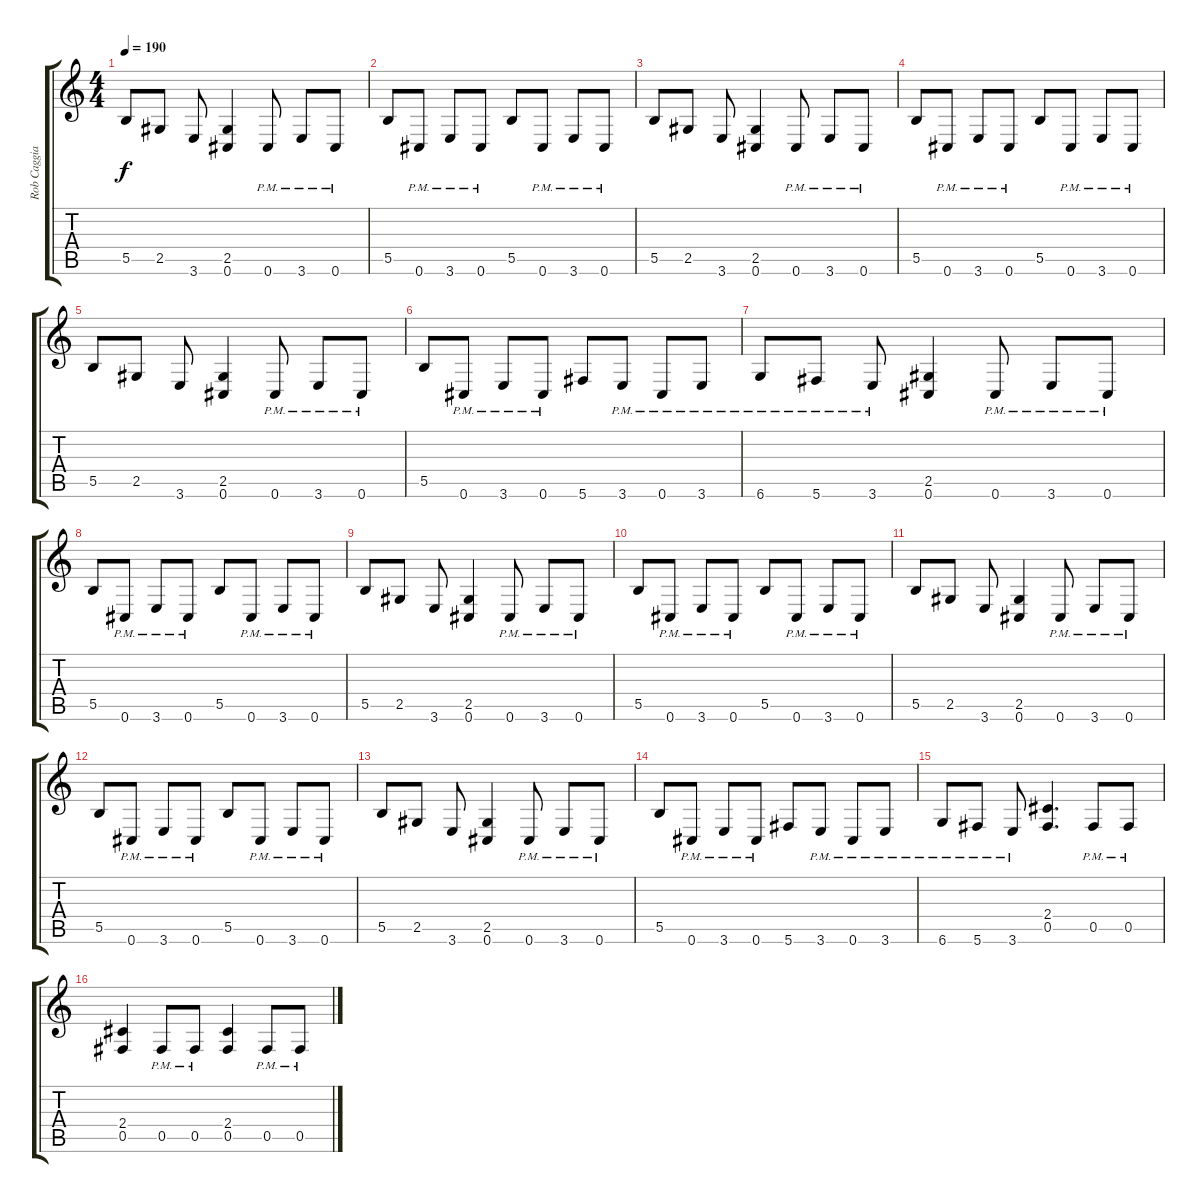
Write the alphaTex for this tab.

\track ("Rob Caggiano" "Rob Caggia") {instrument distortionguitar}
\staff {score tabs}
\tuning (Db4 Ab3 E3 B2 Gb2 Db2) {hide}
\ts (4 4)
\tempo 190
\clef g2
\ks c
5.5.8{dy f} 2.5.8 3.6.8 (2.5 0.6).4 0.6{pm}.8 3.6{pm}.8 0.6{pm}.8 |
5.5.8 0.6{pm}.8 3.6{pm}.8 0.6{pm}.8 5.5.8 0.6{pm}.8 3.6{pm}.8 0.6{pm}.8 |
5.5.8 2.5.8 3.6.8 (2.5 0.6).4 0.6{pm}.8 3.6{pm}.8 0.6{pm}.8 |
5.5.8 0.6{pm}.8 3.6{pm}.8 0.6{pm}.8 5.5.8 0.6{pm}.8 3.6{pm}.8 0.6{pm}.8 |
5.5.8 2.5.8 3.6.8 (2.5 0.6).4 0.6{pm}.8 3.6{pm}.8 0.6{pm}.8 |
5.5.8 0.6{pm}.8 3.6{pm}.8 0.6{pm}.8 5.6.8 3.6{pm}.8 0.6{pm}.8 3.6{pm}.8 |
6.6{pm}.8 5.6{pm}.8 3.6{pm}.8 (2.5 0.6).4 0.6{pm}.8 3.6{pm}.8 0.6{pm}.8 |
5.5.8 0.6{pm}.8 3.6{pm}.8 0.6{pm}.8 5.5.8 0.6{pm}.8 3.6{pm}.8 0.6{pm}.8 |
5.5.8 2.5.8 3.6.8 (2.5 0.6).4 0.6{pm}.8 3.6{pm}.8 0.6{pm}.8 |
5.5.8 0.6{pm}.8 3.6{pm}.8 0.6{pm}.8 5.5.8 0.6{pm}.8 3.6{pm}.8 0.6{pm}.8 |
5.5.8 2.5.8 3.6.8 (2.5 0.6).4 0.6{pm}.8 3.6{pm}.8 0.6{pm}.8 |
5.5.8 0.6{pm}.8 3.6{pm}.8 0.6{pm}.8 5.5.8 0.6{pm}.8 3.6{pm}.8 0.6{pm}.8 |
5.5.8 2.5.8 3.6.8 (2.5 0.6).4 0.6{pm}.8 3.6{pm}.8 0.6{pm}.8 |
5.5.8 0.6{pm}.8 3.6{pm}.8 0.6{pm}.8 5.6.8 3.6{pm}.8 0.6{pm}.8 3.6{pm}.8 |
6.6{pm}.8 5.6{pm}.8 3.6{pm}.8 (2.4 0.5).4{d} 0.5{pm}.8 0.5{pm}.8 |
(2.4 0.5).4 0.5{pm}.8 0.5{pm}.8 (2.4 0.5).4 0.5{pm}.8 0.5{pm}.8
